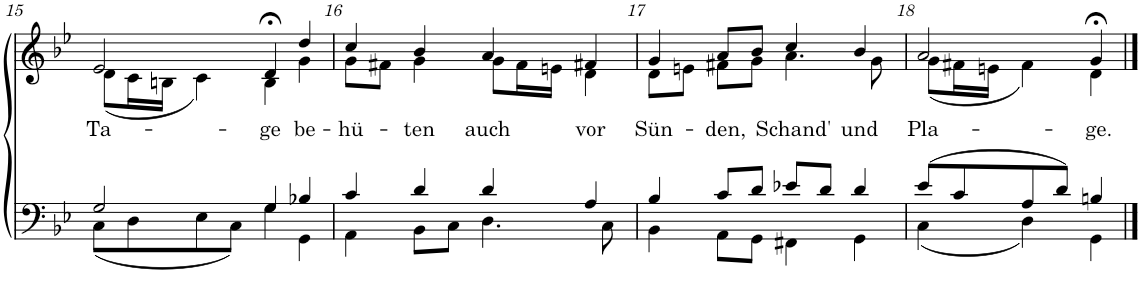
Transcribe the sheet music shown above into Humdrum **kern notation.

**kern	**kern	**text
*part2	*part1	*part1
*staff2	*staff1	*staff1
*I"Tenor/Bass	*I"Soprano/Alto	*
!!LO:PB:g=z
*clefF4	*clefG2	*
*k[b-e-]	*k[b-e-]	*
*M4/4	*M4/4	*
*met(c)	*met(c)	*
=15	=15	=15
*^	*	*
!	!	!	!LO:LY:b
*	*	*^	*
2G/	(8C\L	2e-/	(8d\L	Ta-
.	8D\	.	16c\L	.
.	.	.	16Bn\JJ	.
.	8E-\	.	4c\)	.
.	8C\J)	.	.	.
!	!	!	!	!LO:LY:b
4G/	4G\	4d;<,/	4B\	-ge
!	!	!	!	!LO:LY:b
4B-X/	4GG\	4dd/	4g\	be-
=16	=16	=16	=16	=16
!	!	!	!	!LO:LY:b
4c/	4AA\	4cc/	8g\L	-hü-
.	.	.	8f#X\J	.
!	!	!	!	!LO:LY:b
4d/	8BB-\L	4b-/	4g\	-ten
.	8C\J	.	.	.
!	!	!	!	!LO:LY:b
4d/	4.D\	4a/	8g\L	auch
.	.	.	16f#\L	.
.	.	.	16en\JJ	.
!	!	!	!	!LO:LY:b
4A/	.	4f#X/	4d\	vor
.	8C\	.	.	.
=17	=17	=17	=17	=17
!	!	!	!	!LO:LY:b
4B-/	4BB-\	4g/	8d\L	Sün-
.	.	.	8en\J	.
!	!	!	!	!LO:LY:b
8c/L	8AA\L	8a/L	8f#X\L	den,
8d/J	8GG\J	8b-/J	8g\J	.
!	!	!	!	!LO:LY:b
8e-X/L	4FF#X\	4cc/	4.a\	Schand'
8d/J	.	.	.	.
!	!	!	!	!LO:LY:b
4d/	4GG\	4b-/	.	und
.	.	.	8g\	.
=18	=18	=18	=18	=18
!	!	!	!	!LO:LY:b
(8e-/L	(4C\	2a/	(8g\L	Pla-
8c/	.	.	16f#X\L	.
.	.	.	16en\JJ	.
8A/	4D\)	.	4f#\)	.
8d/J)	.	.	.	.
!	!	!	!	!LO:LY:b
4Bn/	4GG\	4g;</	4d\	-ge.
*v	*v	*	*	*
*	*v	*v	*
==	==	==
*-	*-	*-
